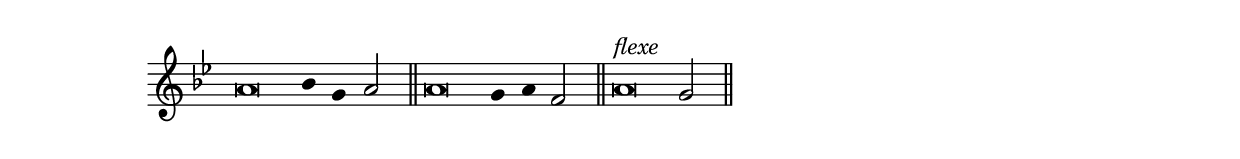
\version "2.17.6"

\header {
  lsrtags = "rhythms, vocal-music, ancient-notation, contexts-and-engravers, specific-notation"

  texidoc = "
This form of notation is used for the chant of the Psalms, where verses
aren't always the same length.

"
  doctitle = "Chant or psalms notation"
}

stemOff = \hide Staff.Stem
stemOn  = \undo \stemOff

\score {
  \new Staff \with { \remove "Time_signature_engraver" }
  {
    \key g \minor
    \cadenzaOn
    \stemOff a'\breve bes'4 g'4
    \stemOn a'2 \bar "||"
    \stemOff a'\breve g'4 a'4
    \stemOn f'2 \bar "||"
    \stemOff a'\breve^\markup { \italic flexe }
    \stemOn g'2 \bar "||"
  }
}

